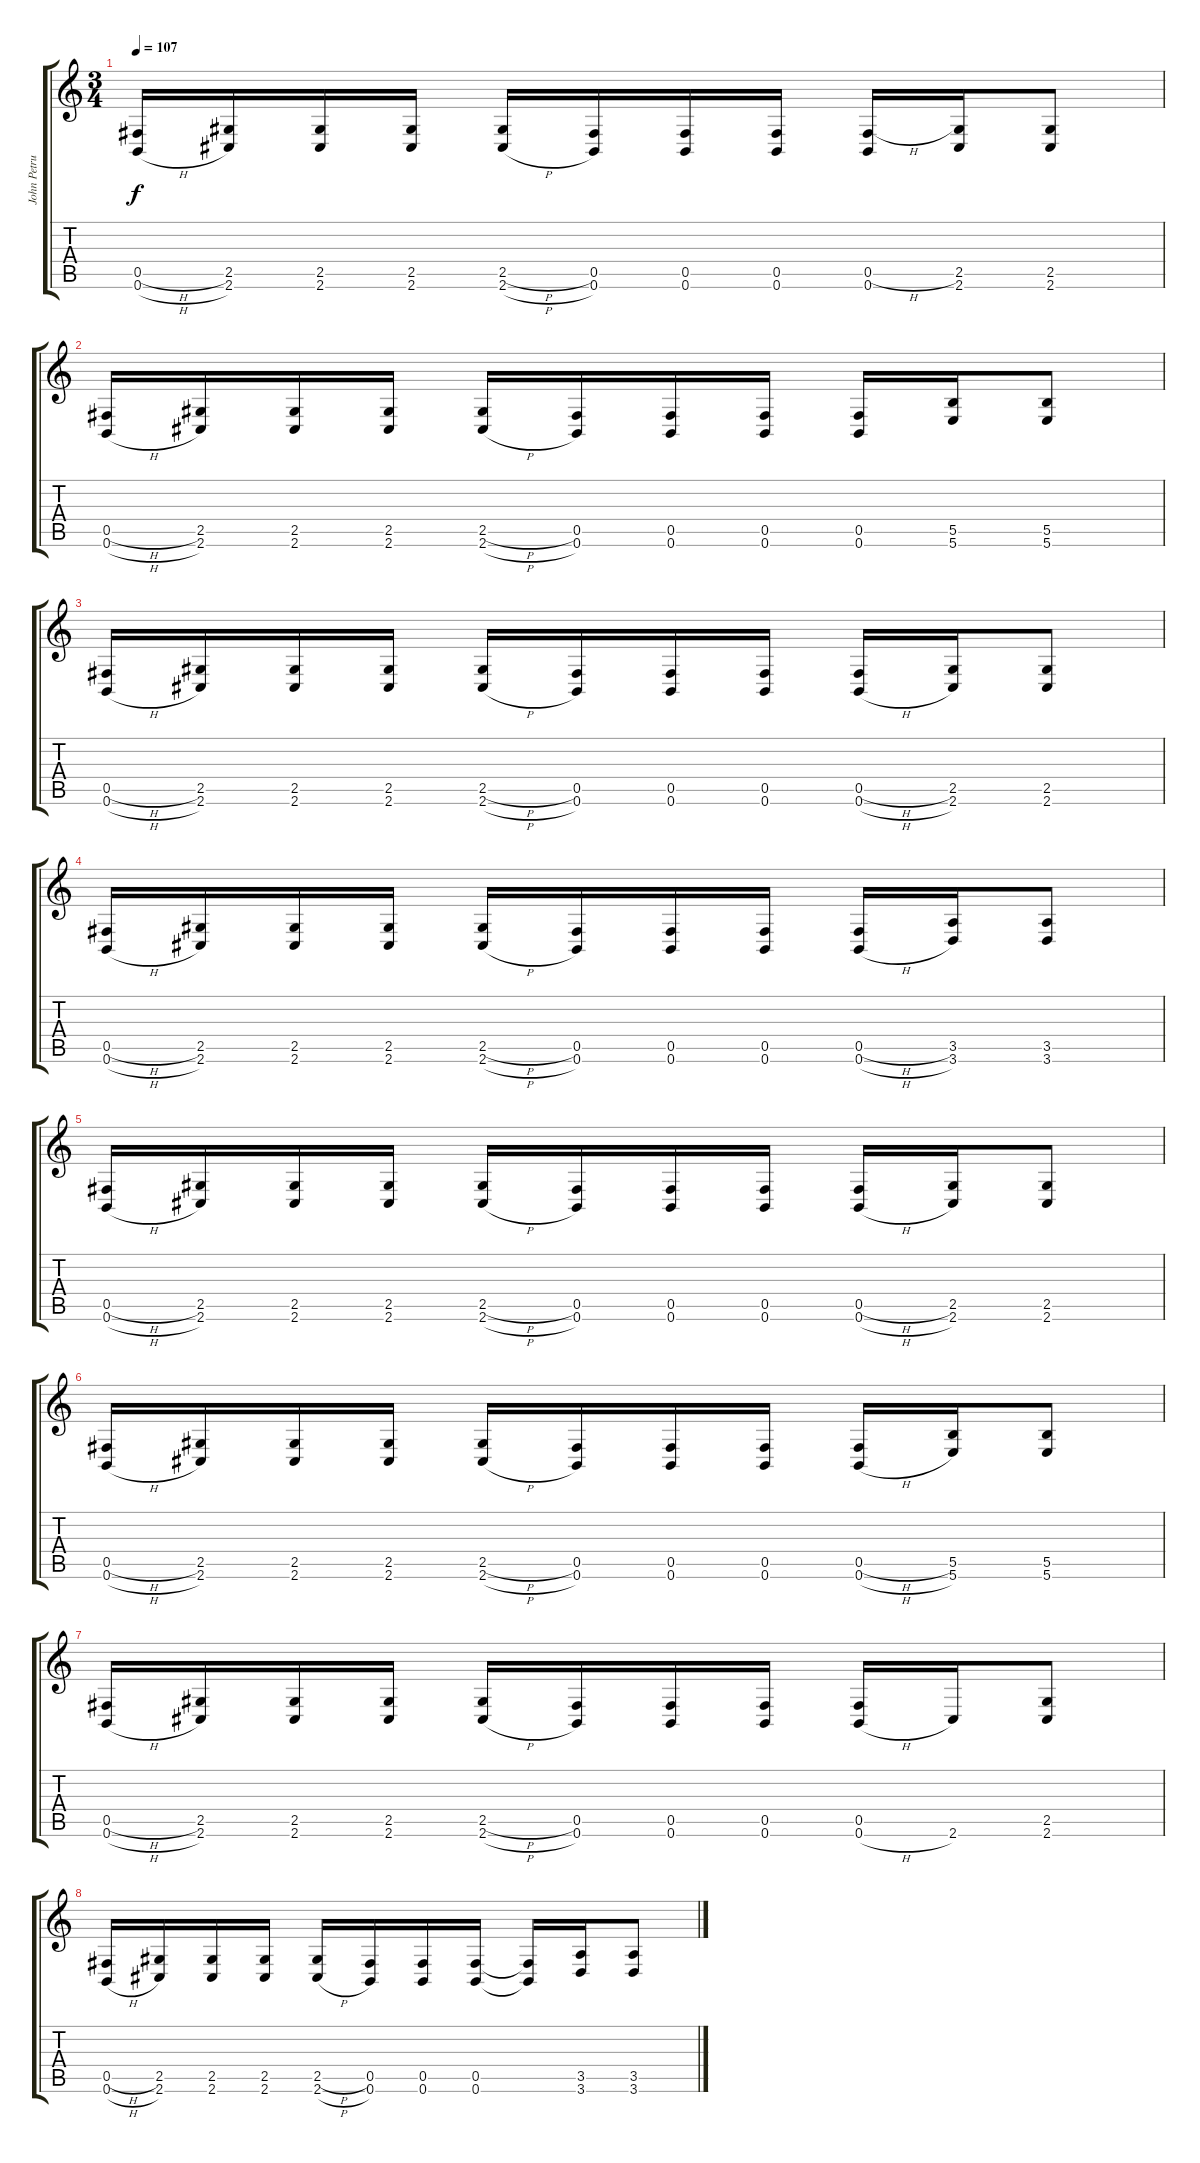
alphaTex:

\track ("John Petrucci" "John Petru") {instrument distortionguitar}
\staff {score tabs}
\tuning (E4 B3 G3 D3 Gb2 B1) {hide}
\ts (3 4)
\tempo 107
\clef g2
\ks c
(0.5{h} 0.6{h}).16{dy f instrument distortionguitar} (2.5 2.6).16 (2.5 2.6).16 (2.5 2.6).16 (2.5{h} 2.6{h}).16 (0.5 0.6).16 (0.5 0.6).16 (0.5 0.6).16 (0.5{h} 0.6).16 (2.5 2.6).16 (2.5 2.6).8 |
(0.5{h} 0.6{h}).16 (2.5 2.6).16 (2.5 2.6).16 (2.5 2.6).16 (2.5{h} 2.6{h}).16 (0.5 0.6).16 (0.5 0.6).16 (0.5 0.6).16 (0.5 0.6).16 (5.5 5.6).16 (5.5 5.6).8 |
(0.5{h} 0.6{h}).16 (2.5 2.6).16 (2.5 2.6).16 (2.5 2.6).16 (2.5{h} 2.6{h}).16 (0.5 0.6).16 (0.5 0.6).16 (0.5 0.6).16 (0.5{h} 0.6{h}).16 (2.5 2.6).16 (2.5 2.6).8 |
(0.5{h} 0.6{h}).16 (2.5 2.6).16 (2.5 2.6).16 (2.5 2.6).16 (2.5{h} 2.6{h}).16 (0.5 0.6).16 (0.5 0.6).16 (0.5 0.6).16 (0.5{h} 0.6{h}).16 (3.5 3.6).16 (3.5 3.6).8 |
(0.5{h} 0.6{h}).16 (2.5 2.6).16 (2.5 2.6).16 (2.5 2.6).16 (2.5{h} 2.6{h}).16 (0.5 0.6).16 (0.5 0.6).16 (0.5 0.6).16 (0.5{h} 0.6{h}).16 (2.5 2.6).16 (2.5 2.6).8 |
(0.5{h} 0.6{h}).16 (2.5 2.6).16 (2.5 2.6).16 (2.5 2.6).16 (2.5{h} 2.6{h}).16 (0.5 0.6).16 (0.5 0.6).16 (0.5 0.6).16 (0.5{h} 0.6{h}).16 (5.5 5.6).16 (5.5 5.6).8 |
(0.5{h} 0.6{h}).16 (2.5 2.6).16 (2.5 2.6).16 (2.5 2.6).16 (2.5{h} 2.6{h}).16 (0.5 0.6).16 (0.5 0.6).16 (0.5 0.6).16 (0.5 0.6{h}).16 2.6.16 (2.5 2.6).8 |
(0.5{h} 0.6{h}).16 (2.5 2.6).16 (2.5 2.6).16 (2.5 2.6).16 (2.5{h} 2.6{h}).16 (0.5 0.6).16 (0.5 0.6).16 (0.5 0.6).16 (0.5{t} 0.6{t}).16 (3.5 3.6).16 (3.5 3.6).8
